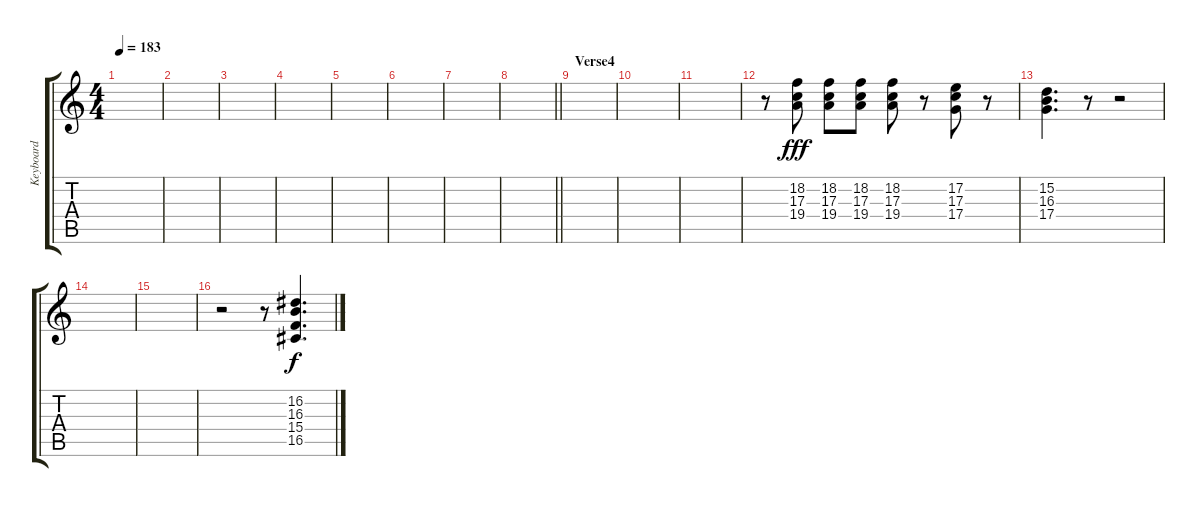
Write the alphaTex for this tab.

\track ("Keyboard" "Keyboard") {instrument drawbarorgan}
\staff {score tabs}
\tuning (E4 B3 G3 D3 A2 E2) {hide}
\ts (4 4)
\tempo 183
\clef g2
\ks c
|
|
|
|
|
|
|
\barLineRight lightlight
|
\section ("" "Verse4")
|
|
|
r.8 (18.2 17.3 19.4).8{dy fff} (18.2 17.3 19.4).8 (18.2 17.3 19.4).8 (18.2 17.3 19.4).8 r.8 (17.2 17.3 17.4).8 r.8 |
(15.2 16.3 17.4).4{d} r.8 r.2 |
|
|
r.2 r.8 (16.2 16.3 15.4 16.5).4{d dy f}
